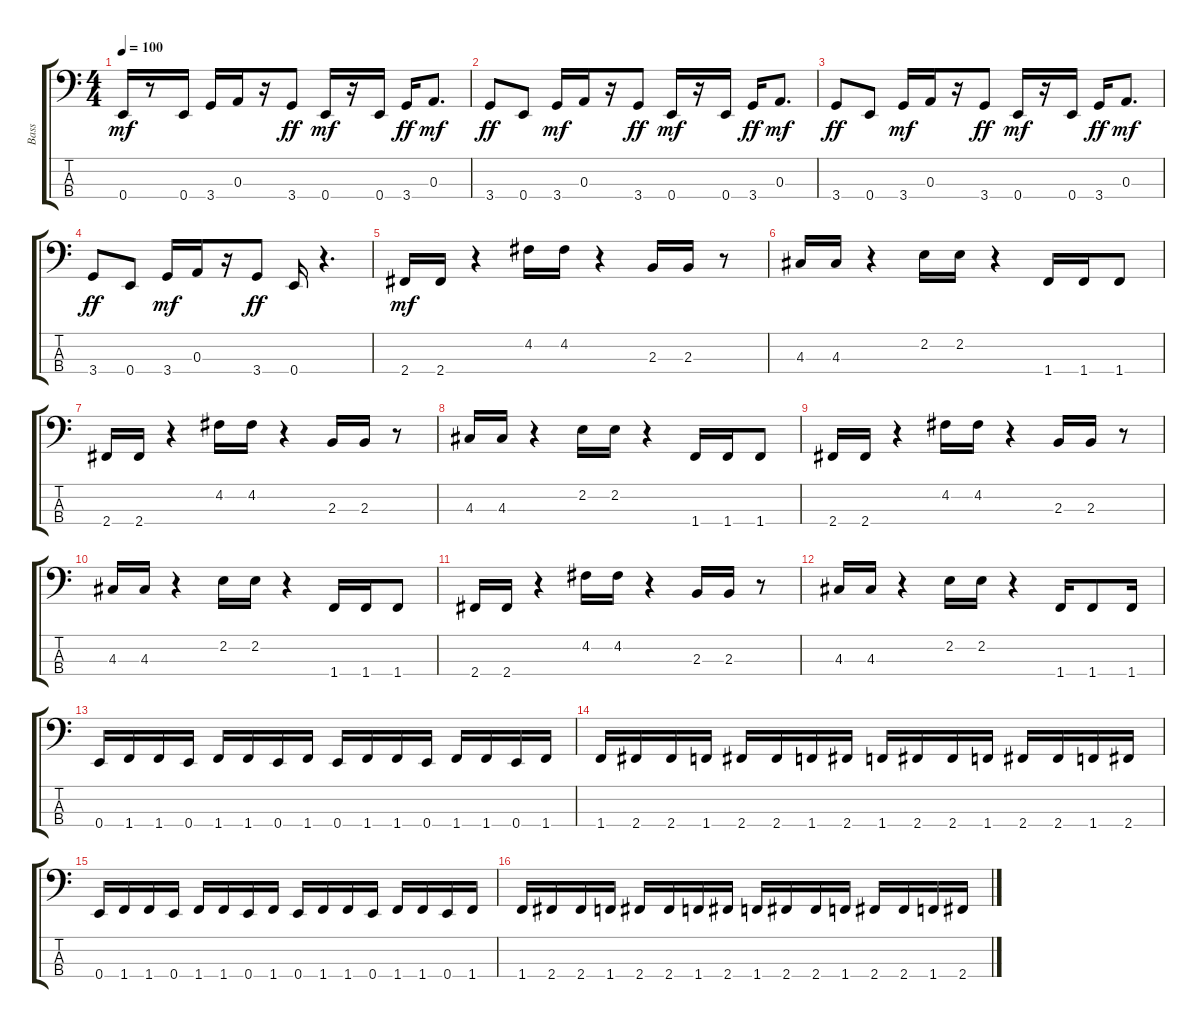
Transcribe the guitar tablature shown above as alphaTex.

\track ("Bass" "Bass") {instrument electricbassfinger}
\staff {score tabs}
\tuning (G2 D2 A1 E1) {hide}
\ts (4 4)
\tempo 100
\clef f4
\ks c
0.4.16{dy mf} r.8 0.4.16 3.4.16 0.3.16 r.16 3.4.8{dy ff} 0.4.16{dy mf} r.16 0.4.16 3.4.16{dy ff} 0.3.8{d dy mf} |
3.4.8{dy ff} 0.4.8 3.4.16{dy mf} 0.3.16 r.16 3.4.8{dy ff} 0.4.16{dy mf} r.16 0.4.16 3.4.16{dy ff} 0.3.8{d dy mf} |
3.4.8{dy ff} 0.4.8 3.4.16{dy mf} 0.3.16 r.16 3.4.8{dy ff} 0.4.16{dy mf} r.16 0.4.16 3.4.16{dy ff} 0.3.8{d dy mf} |
3.4.8{dy ff} 0.4.8 3.4.16{dy mf} 0.3.16 r.16 3.4.8{dy ff} 0.4.16 r.4{d} |
2.4.16{dy mf} 2.4.16 r.4 4.2.16 4.2.16 r.4 2.3.16 2.3.16 r.8 |
4.3.16 4.3.16 r.4 2.2.16 2.2.16 r.4 1.4.16 1.4.16 1.4.8 |
2.4.16 2.4.16 r.4 4.2.16 4.2.16 r.4 2.3.16 2.3.16 r.8 |
4.3.16 4.3.16 r.4 2.2.16 2.2.16 r.4 1.4.16 1.4.16 1.4.8 |
2.4.16 2.4.16 r.4 4.2.16 4.2.16 r.4 2.3.16 2.3.16 r.8 |
4.3.16 4.3.16 r.4 2.2.16 2.2.16 r.4 1.4.16 1.4.16 1.4.8 |
2.4.16 2.4.16 r.4 4.2.16 4.2.16 r.4 2.3.16 2.3.16 r.8 |
4.3.16 4.3.16 r.4 2.2.16 2.2.16 r.4 1.4.16 1.4.8 1.4.16 |
0.4.16 1.4.16 1.4.16 0.4.16 1.4.16 1.4.16 0.4.16 1.4.16 0.4.16 1.4.16 1.4.16 0.4.16 1.4.16 1.4.16 0.4.16 1.4.16 |
1.4.16 2.4.16 2.4.16 1.4.16 2.4.16 2.4.16 1.4.16 2.4.16 1.4.16 2.4.16 2.4.16 1.4.16 2.4.16 2.4.16 1.4.16 2.4.16 |
0.4.16 1.4.16 1.4.16 0.4.16 1.4.16 1.4.16 0.4.16 1.4.16 0.4.16 1.4.16 1.4.16 0.4.16 1.4.16 1.4.16 0.4.16 1.4.16 |
1.4.16 2.4.16 2.4.16 1.4.16 2.4.16 2.4.16 1.4.16 2.4.16 1.4.16 2.4.16 2.4.16 1.4.16 2.4.16 2.4.16 1.4.16 2.4.16
